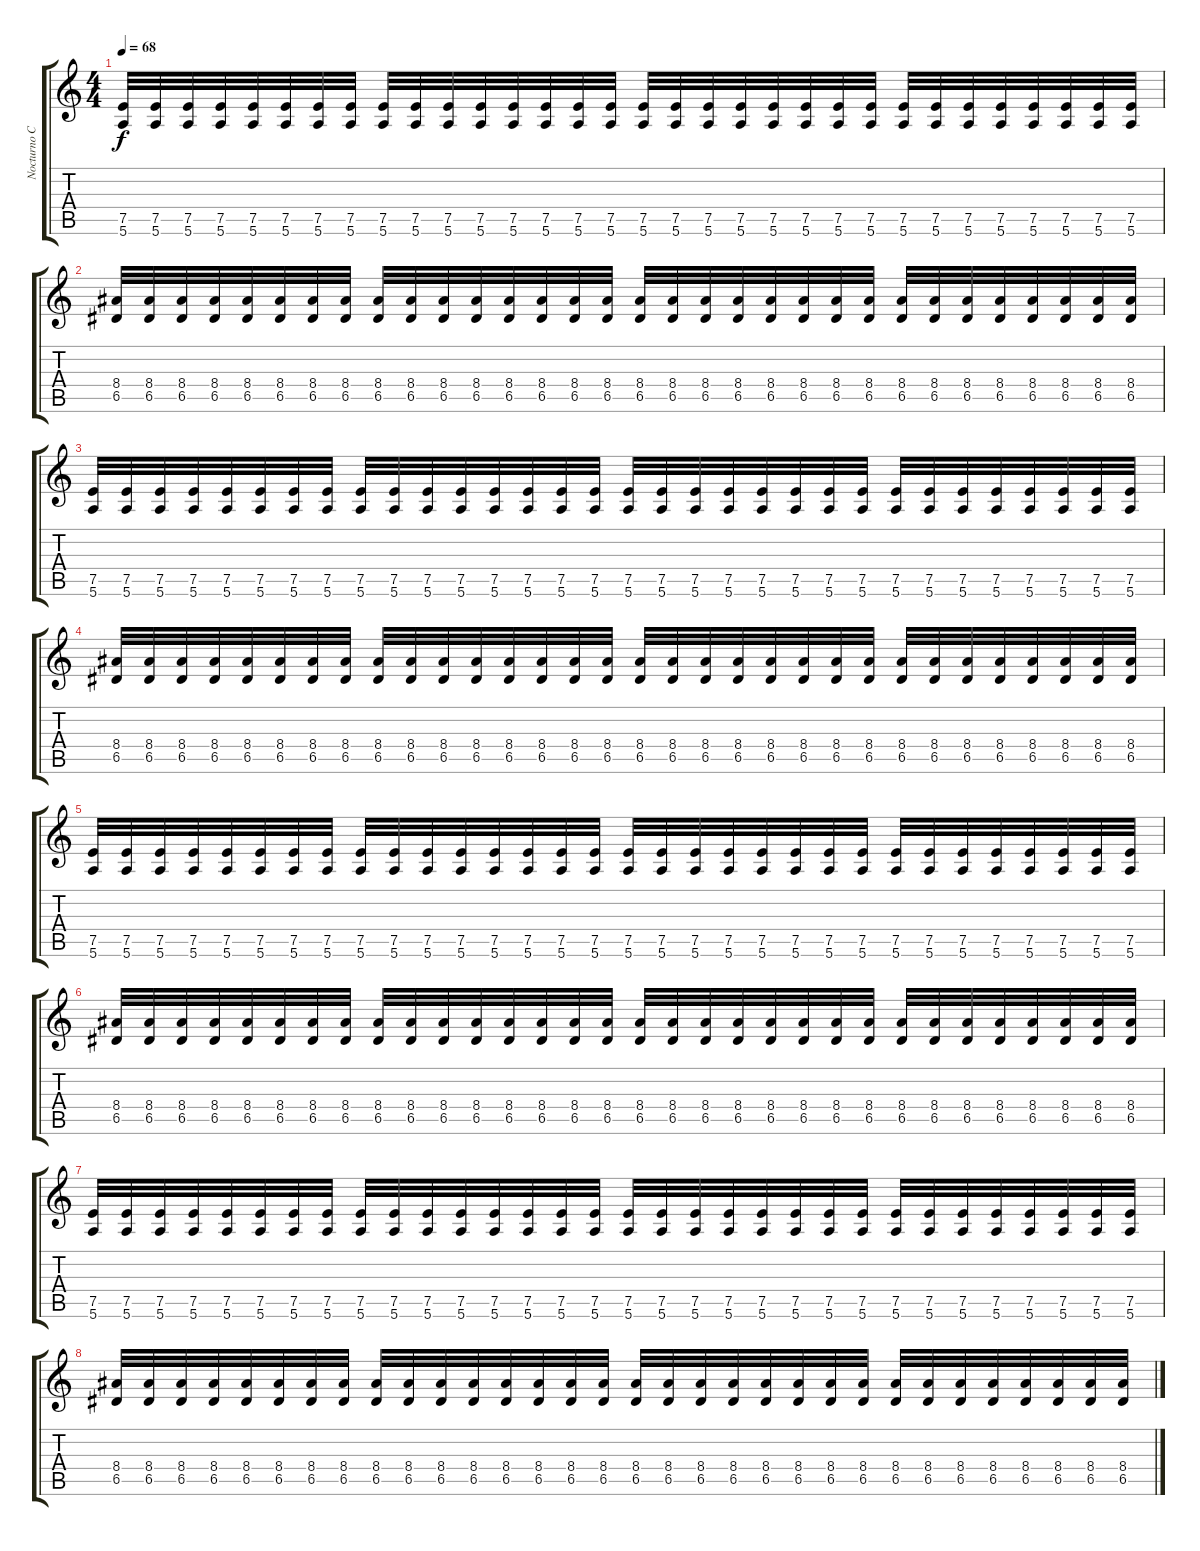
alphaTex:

\track ("Nocturno Culto" "Nocturno C") {instrument distortionguitar}
\staff {score tabs}
\tuning (E4 B3 G3 D3 A2 E2) {hide}
\ts (4 4)
\tempo 68
\clef g2
\ks c
(7.5 5.6).32{dy f} (7.5 5.6).32 (7.5 5.6).32 (7.5 5.6).32 (7.5 5.6).32 (7.5 5.6).32 (7.5 5.6).32 (7.5 5.6).32 (7.5 5.6).32 (7.5 5.6).32 (7.5 5.6).32 (7.5 5.6).32 (7.5 5.6).32 (7.5 5.6).32 (7.5 5.6).32 (7.5 5.6).32 (7.5 5.6).32 (7.5 5.6).32 (7.5 5.6).32 (7.5 5.6).32 (7.5 5.6).32 (7.5 5.6).32 (7.5 5.6).32 (7.5 5.6).32 (7.5 5.6).32 (7.5 5.6).32 (7.5 5.6).32 (7.5 5.6).32 (7.5 5.6).32 (7.5 5.6).32 (7.5 5.6).32 (7.5 5.6).32 |
(8.4 6.5).32 (8.4 6.5).32 (8.4 6.5).32 (8.4 6.5).32 (8.4 6.5).32 (8.4 6.5).32 (8.4 6.5).32 (8.4 6.5).32 (8.4 6.5).32 (8.4 6.5).32 (8.4 6.5).32 (8.4 6.5).32 (8.4 6.5).32 (8.4 6.5).32 (8.4 6.5).32 (8.4 6.5).32 (8.4 6.5).32 (8.4 6.5).32 (8.4 6.5).32 (8.4 6.5).32 (8.4 6.5).32 (8.4 6.5).32 (8.4 6.5).32 (8.4 6.5).32 (8.4 6.5).32 (8.4 6.5).32 (8.4 6.5).32 (8.4 6.5).32 (8.4 6.5).32 (8.4 6.5).32 (8.4 6.5).32 (8.4 6.5).32 |
(7.5 5.6).32 (7.5 5.6).32 (7.5 5.6).32 (7.5 5.6).32 (7.5 5.6).32 (7.5 5.6).32 (7.5 5.6).32 (7.5 5.6).32 (7.5 5.6).32 (7.5 5.6).32 (7.5 5.6).32 (7.5 5.6).32 (7.5 5.6).32 (7.5 5.6).32 (7.5 5.6).32 (7.5 5.6).32 (7.5 5.6).32 (7.5 5.6).32 (7.5 5.6).32 (7.5 5.6).32 (7.5 5.6).32 (7.5 5.6).32 (7.5 5.6).32 (7.5 5.6).32 (7.5 5.6).32 (7.5 5.6).32 (7.5 5.6).32 (7.5 5.6).32 (7.5 5.6).32 (7.5 5.6).32 (7.5 5.6).32 (7.5 5.6).32 |
(8.4 6.5).32 (8.4 6.5).32 (8.4 6.5).32 (8.4 6.5).32 (8.4 6.5).32 (8.4 6.5).32 (8.4 6.5).32 (8.4 6.5).32 (8.4 6.5).32 (8.4 6.5).32 (8.4 6.5).32 (8.4 6.5).32 (8.4 6.5).32 (8.4 6.5).32 (8.4 6.5).32 (8.4 6.5).32 (8.4 6.5).32 (8.4 6.5).32 (8.4 6.5).32 (8.4 6.5).32 (8.4 6.5).32 (8.4 6.5).32 (8.4 6.5).32 (8.4 6.5).32 (8.4 6.5).32 (8.4 6.5).32 (8.4 6.5).32 (8.4 6.5).32 (8.4 6.5).32 (8.4 6.5).32 (8.4 6.5).32 (8.4 6.5).32 |
(7.5 5.6).32 (7.5 5.6).32 (7.5 5.6).32 (7.5 5.6).32 (7.5 5.6).32 (7.5 5.6).32 (7.5 5.6).32 (7.5 5.6).32 (7.5 5.6).32 (7.5 5.6).32 (7.5 5.6).32 (7.5 5.6).32 (7.5 5.6).32 (7.5 5.6).32 (7.5 5.6).32 (7.5 5.6).32 (7.5 5.6).32 (7.5 5.6).32 (7.5 5.6).32 (7.5 5.6).32 (7.5 5.6).32 (7.5 5.6).32 (7.5 5.6).32 (7.5 5.6).32 (7.5 5.6).32 (7.5 5.6).32 (7.5 5.6).32 (7.5 5.6).32 (7.5 5.6).32 (7.5 5.6).32 (7.5 5.6).32 (7.5 5.6).32 |
(8.4 6.5).32 (8.4 6.5).32 (8.4 6.5).32 (8.4 6.5).32 (8.4 6.5).32 (8.4 6.5).32 (8.4 6.5).32 (8.4 6.5).32 (8.4 6.5).32 (8.4 6.5).32 (8.4 6.5).32 (8.4 6.5).32 (8.4 6.5).32 (8.4 6.5).32 (8.4 6.5).32 (8.4 6.5).32 (8.4 6.5).32 (8.4 6.5).32 (8.4 6.5).32 (8.4 6.5).32 (8.4 6.5).32 (8.4 6.5).32 (8.4 6.5).32 (8.4 6.5).32 (8.4 6.5).32 (8.4 6.5).32 (8.4 6.5).32 (8.4 6.5).32 (8.4 6.5).32 (8.4 6.5).32 (8.4 6.5).32 (8.4 6.5).32 |
(7.5 5.6).32 (7.5 5.6).32 (7.5 5.6).32 (7.5 5.6).32 (7.5 5.6).32 (7.5 5.6).32 (7.5 5.6).32 (7.5 5.6).32 (7.5 5.6).32 (7.5 5.6).32 (7.5 5.6).32 (7.5 5.6).32 (7.5 5.6).32 (7.5 5.6).32 (7.5 5.6).32 (7.5 5.6).32 (7.5 5.6).32 (7.5 5.6).32 (7.5 5.6).32 (7.5 5.6).32 (7.5 5.6).32 (7.5 5.6).32 (7.5 5.6).32 (7.5 5.6).32 (7.5 5.6).32 (7.5 5.6).32 (7.5 5.6).32 (7.5 5.6).32 (7.5 5.6).32 (7.5 5.6).32 (7.5 5.6).32 (7.5 5.6).32 |
(8.4 6.5).32 (8.4 6.5).32 (8.4 6.5).32 (8.4 6.5).32 (8.4 6.5).32 (8.4 6.5).32 (8.4 6.5).32 (8.4 6.5).32 (8.4 6.5).32 (8.4 6.5).32 (8.4 6.5).32 (8.4 6.5).32 (8.4 6.5).32 (8.4 6.5).32 (8.4 6.5).32 (8.4 6.5).32 (8.4 6.5).32 (8.4 6.5).32 (8.4 6.5).32 (8.4 6.5).32 (8.4 6.5).32 (8.4 6.5).32 (8.4 6.5).32 (8.4 6.5).32 (8.4 6.5).32 (8.4 6.5).32 (8.4 6.5).32 (8.4 6.5).32 (8.4 6.5).32 (8.4 6.5).32 (8.4 6.5).32 (8.4 6.5).32
